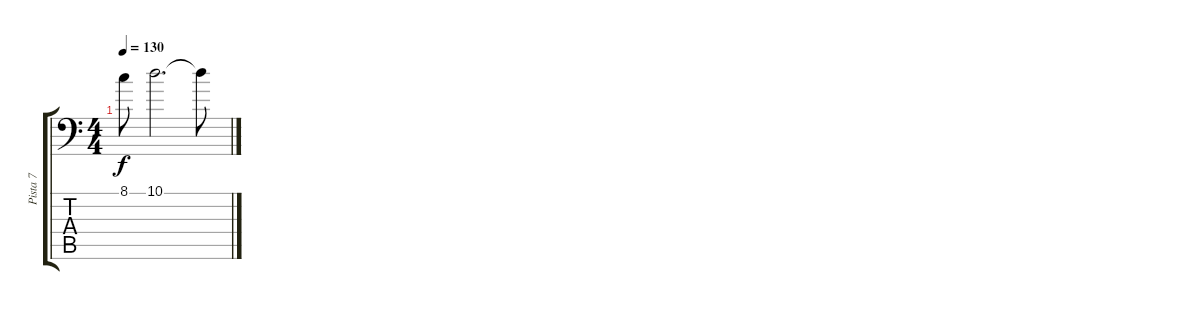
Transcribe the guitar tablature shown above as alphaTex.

\track ("Pista 7" "Pista 7") {instrument pad3polysynth}
\staff {score tabs}
\tuning (E4 B3 G3 D3 A2 G1) {hide}
\ts (4 4)
\tempo 130
\clef f4
\ks c
8.1.8{dy f} 10.1.2{d} 10.1{t}.8
